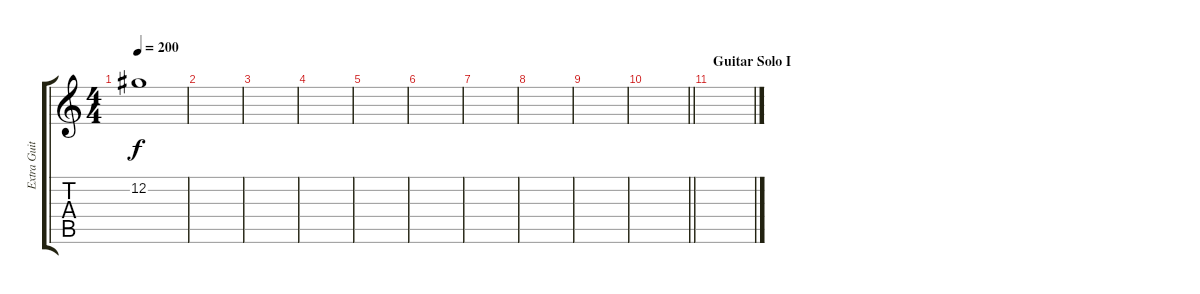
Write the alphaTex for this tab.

\track ("Extra Guitar I" "Extra Guit") {instrument distortionguitar}
\staff {score tabs}
\tuning (Db4 Ab3 E3 B2 Gb2 Db2) {hide}
\ts (4 4)
\tempo 200
\clef g2
\ks c
12.2{t}.1{dy f} |
|
|
|
|
|
|
|
|
\barLineRight lightlight
|
\section ("" "Guitar Solo I")
